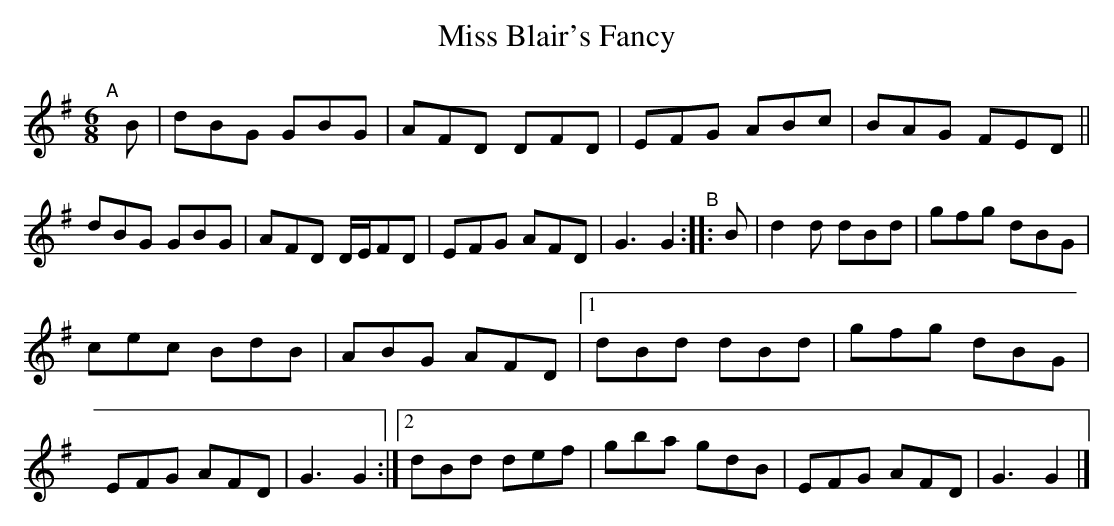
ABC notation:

X:1
T: Miss Blair's Fancy
M: 6/8
L: 1/8
K: G
"^A"[|] B |\
dBG GBG | AFD DFD | EFG ABc | BAG FED ||\
dBG GBG | AFD D/E/FD | EFG AFD | G3 G2 "^B"::B |\
d2d dBd | gfg dBG |
cec BdB | ABG AFD |\
[1 dBd dBd | gfg dBG | EFG AFD | G3 G2 :|\
[2 dBd def | gba gdB | EFG AFD | G3 G2 |]
